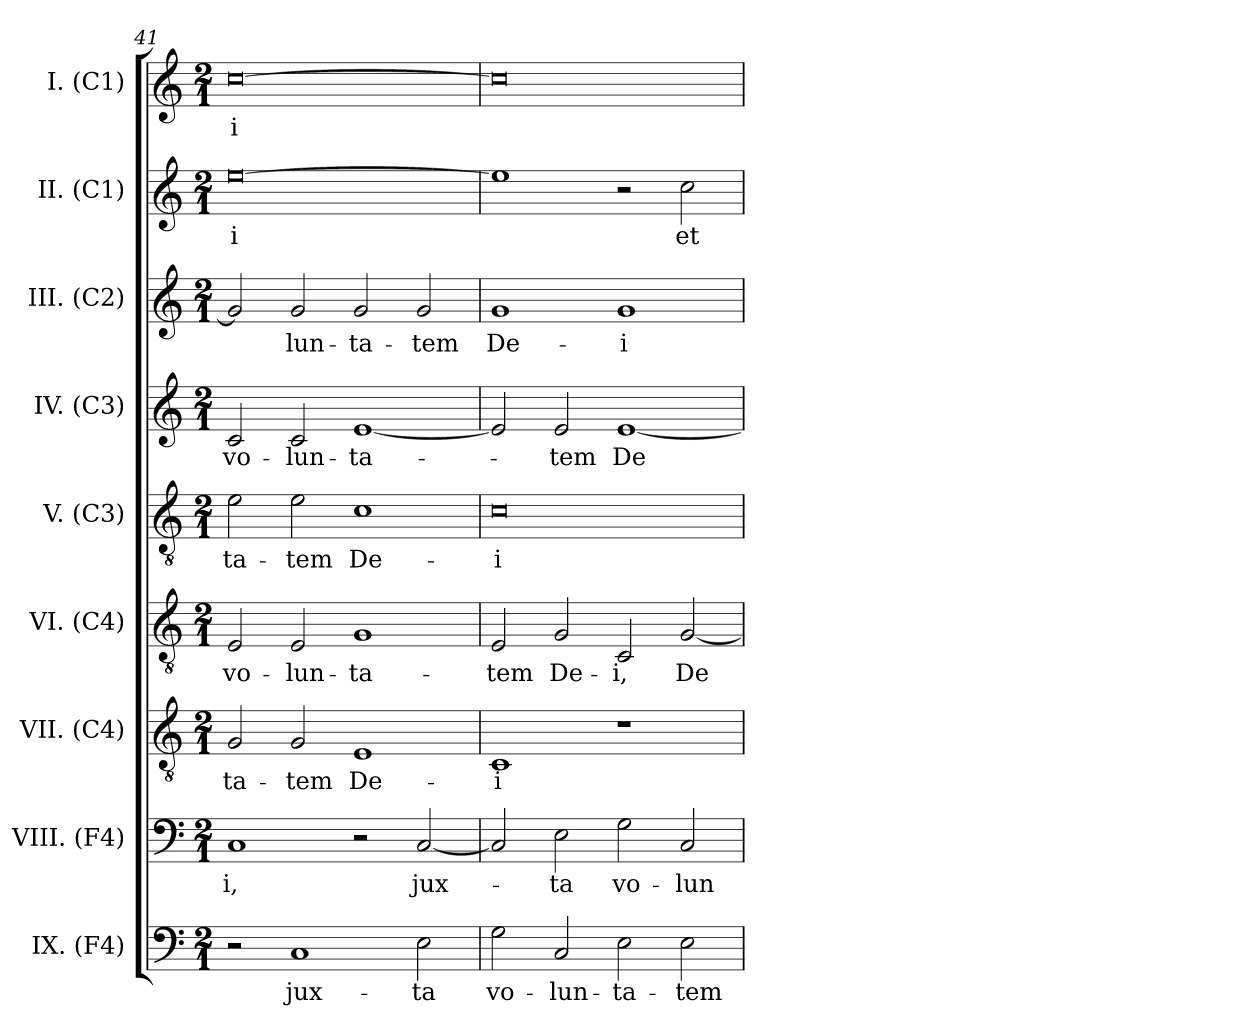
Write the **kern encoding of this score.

**kern	**text	**kern	**text	**kern	**text	**kern	**text	**kern	**text	**kern	**text	**kern	**text	**kern	**text	**kern	**text
*part9	*part9	*part8	*part8	*part7	*part7	*part6	*part6	*part5	*part5	*part4	*part4	*part3	*part3	*part2	*part2	*part1	*part1
*staff9	*staff9	*staff8	*staff8	*staff7	*staff7	*staff6	*staff6	*staff5	*staff5	*staff4	*staff4	*staff3	*staff3	*staff2	*staff2	*staff1	*staff1
*I"IX. (F4)	*	*I"VIII. (F4)	*	*I"VII. (C4)	*	*I"VI. (C4)	*	*I"V. (C3)	*	*I"IV. (C3)	*	*I"III. (C2)	*	*I"II. (C1)	*	*I"I. (C1)	*
*I'IX.	*	*I'VIII.	*	*I'VII.	*	*I'VI.	*	*I'V.	*	*I'IV.	*	*I'III.	*	*I'II.	*	*I'I.	*
!!LO:PB:g=z
*clefF4	*	*clefF4	*	*clefGv2	*	*clefGv2	*	*clefGv2	*	*clefG2	*	*clefG2	*	*clefG2	*	*clefG2	*
*	*	*	*	*	*	*	*	*ITrd7c12	*	*	*	*	*	*	*	*	*
*k[]	*	*k[]	*	*k[]	*	*k[]	*	*k[]	*	*k[]	*	*k[]	*	*k[]	*	*k[]	*
*C:	*	*C:	*	*C:	*	*C:	*	*C:	*	*C:	*	*C:	*	*C:	*	*C:	*
*M2/1	*	*M2/1	*	*M2/1	*	*M2/1	*	*M2/1	*	*M2/1	*	*M2/1	*	*M2/1	*	*M2/1	*
=41	=41	=41	=41	=41	=41	=41	=41	=41	=41	=41	=41	=41	=41	=41	=41	=41	=41
!	!	!	!LO:LY:b:color=#000000	!	!	!	!	!	!	!	!	!	!	!	!	!	!
!	!	!	!	!	!LO:LY:b:color=#000000	!	!	!	!	!	!	!	!	!	!	!	!
!	!	!	!	!	!	!	!LO:LY:b:color=#000000	!	!	!	!	!	!	!	!	!	!
!	!	!	!	!	!	!	!	!	!LO:LY:b:color=#000000	!	!	!	!	!	!	!	!
!	!	!	!	!	!	!	!	!	!	!	!LO:LY:b:color=#000000	!	!	!	!	!	!
!	!	!	!	!	!	!	!	!	!	!	!	!	!	!	!LO:LY:b:color=#000000	!	!
!	!	!	!	!	!	!	!	!	!	!	!	!	!	!	!	!	!LO:LY:b:color=#000000
2r	.	1Ci	-i,	2Gi/	-ta-	2Ei/	vo-	2Ei\	-ta-	2ci/	vo-	2gi/]	.	[0eei	-i	[0cci	-i
!	!LO:LY:b:color=#000000	!	!	!	!	!	!	!	!	!	!	!	!	!	!	!	!
!	!	!	!	!	!LO:LY:b:color=#000000	!	!	!	!	!	!	!	!	!	!	!	!
!	!	!	!	!	!	!	!LO:LY:b:color=#000000	!	!	!	!	!	!	!	!	!	!
!	!	!	!	!	!	!	!	!	!LO:LY:b:color=#000000	!	!	!	!	!	!	!	!
!	!	!	!	!	!	!	!	!	!	!	!LO:LY:b:color=#000000	!	!	!	!	!	!
!	!	!	!	!	!	!	!	!	!	!	!	!	!LO:LY:b:color=#000000	!	!	!	!
1Ci	jux-	.	.	2Gi/	-tem	2Ei/	-lun-	2Ei\	-tem	2ci/	-lun-	2gi/	-lun-	.	.	.	.
!	!	!	!	!	!LO:LY:b:color=#000000	!	!	!	!	!	!	!	!	!	!	!	!
!	!	!	!	!	!	!	!LO:LY:b:color=#000000	!	!	!	!	!	!	!	!	!	!
!	!	!	!	!	!	!	!	!	!LO:LY:b:color=#000000	!	!	!	!	!	!	!	!
!	!	!	!	!	!	!	!	!	!	!	!LO:LY:b:color=#000000	!	!	!	!	!	!
!	!	!	!	!	!	!	!	!	!	!	!	!	!LO:LY:b:color=#000000	!	!	!	!
.	.	2r	.	1Ei	De-	1Gi	-ta-	1Ci	De-	[1ei	-ta-	2gi/	-ta-	.	.	.	.
!	!LO:LY:b:color=#000000	!	!	!	!	!	!	!	!	!	!	!	!	!	!	!	!
!	!	!	!LO:LY:b:color=#000000	!	!	!	!	!	!	!	!	!	!	!	!	!	!
!	!	!	!	!	!	!	!	!	!	!	!	!	!LO:LY:b:color=#000000	!	!	!	!
2Ei\	-ta	[2Ci/	jux-	.	.	.	.	.	.	.	.	2gi/	-tem	.	.	.	.
=42	=42	=42	=42	=42	=42	=42	=42	=42	=42	=42	=42	=42	=42	=42	=42	=42	=42
!	!LO:LY:b:color=#000000	!	!	!	!	!	!	!	!	!	!	!	!	!	!	!	!
!	!	!	!	!	!LO:LY:b:color=#000000	!	!	!	!	!	!	!	!	!	!	!	!
!	!	!	!	!	!	!	!LO:LY:b:color=#000000	!	!	!	!	!	!	!	!	!	!
!	!	!	!	!	!	!	!	!	!LO:LY:b:color=#000000	!	!	!	!	!	!	!	!
!	!	!	!	!	!	!	!	!	!	!	!	!	!LO:LY:b:color=#000000	!	!	!	!
2Gi\	vo-	2Ci/]	.	1Ci	-i	2Ei/	-tem	0Ci	-i	2ei/]	.	1gi	De-	1eei]	.	0cci]	.
!	!LO:LY:b:color=#000000	!	!	!	!	!	!	!	!	!	!	!	!	!	!	!	!
!	!	!	!LO:LY:b:color=#000000	!	!	!	!	!	!	!	!	!	!	!	!	!	!
!	!	!	!	!	!	!	!LO:LY:b:color=#000000	!	!	!	!	!	!	!	!	!	!
!	!	!	!	!	!	!	!	!	!	!	!LO:LY:b:color=#000000	!	!	!	!	!	!
2Ci/	-lun-	2Ei\	-ta	.	.	2Gi/	De-	.	.	2ei/	-tem	.	.	.	.	.	.
!	!LO:LY:b:color=#000000	!	!	!	!	!	!	!	!	!	!	!	!	!	!	!	!
!	!	!	!LO:LY:b:color=#000000	!	!	!	!	!	!	!	!	!	!	!	!	!	!
!	!	!	!	!	!	!	!LO:LY:b:color=#000000	!	!	!	!	!	!	!	!	!	!
!	!	!	!	!	!	!	!	!	!	!	!LO:LY:b:color=#000000	!	!	!	!	!	!
!	!	!	!	!	!	!	!	!	!	!	!	!	!LO:LY:b:color=#000000	!	!	!	!
2Ei\	-ta-	2Gi\	vo-	1r	.	2Ci/	-i,	.	.	[1ei	De-	1gi	-i	2r	.	.	.
!	!LO:LY:b:color=#000000	!	!	!	!	!	!	!	!	!	!	!	!	!	!	!	!
!	!	!	!LO:LY:b:color=#000000	!	!	!	!	!	!	!	!	!	!	!	!	!	!
!	!	!	!	!	!	!	!LO:LY:b:color=#000000	!	!	!	!	!	!	!	!	!	!
!	!	!	!	!	!	!	!	!	!	!	!	!	!	!	!LO:LY:b:color=#000000	!	!
2Ei\	-tem	2Ci/	-lun-	.	.	[2Gi/	De-	.	.	.	.	.	.	2cci\	et	.	.
=	=	=	=	=	=	=	=	=	=	=	=	=	=	=	=	=	=
*-	*-	*-	*-	*-	*-	*-	*-	*-	*-	*-	*-	*-	*-	*-	*-	*-	*-
